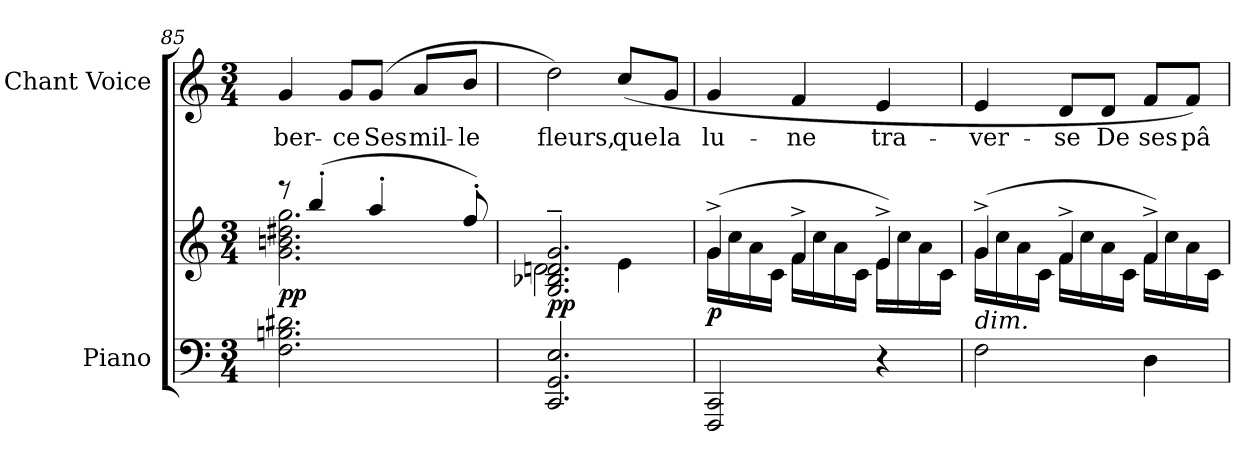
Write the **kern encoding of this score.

**kern	**kern	**dynam	**kern	**text
*part2	*part2	*part2	*part1	*part1
*staff3	*staff2	*staff2/3	*staff1	*staff1
*I"Piano	*	*	*I"Chant Voice	*
*I'Pno	*	*	*	*
*clefF4	*clefG2	*	*clefG2	*
*k[]	*k[]	*	*k[]	*
*M3/4	*M3/4	*	*M3/4	*
=85	=85	=85	=85	=85
*	*^	*	*	*
!	!	!	!LO:DY:b	!	!
2.F\ 2.Bn\ 2.d#X\	8r	2.g\ 2.bn\ 2.dd#X\ 2.gg\	pp	4g/	ber-
.	(4bb'/	.	.	.	.
.	.	.	.	8g/L	-ce
.	4aa'/	.	.	(8g/J	Ses
.	.	.	.	8a/L	mil-
.	8ff'/)	.	.	8b/J	-le
=86	=86	=86	=86	=86	=86
!	!	!	!LO:DY:b	!	!
2.CC/ 2.GG/ 2.E/	2.G/~ 2.B-X/~ 2.d/~ 2.g/~	2dn\	pp	2dd\)	fleurs,
.	.	4e\	.	(8cc/L	que
.	.	.	.	8g/J	la
=87	=87	=87	=87	=87	=87
!	!	!	!LO:DY:b	!	!
2FFF/ 2CC/	(4g^/	16g\LL	p	4g/	lu-
.	.	16cc\	.	.	.
.	.	16a\	.	.	.
.	.	16c\JJ	.	.	.
.	4f^/	16f\LL	.	4f/	-ne
.	.	16cc\	.	.	.
.	.	16a\	.	.	.
.	.	16c\JJ	.	.	.
4r	4e^/)	16e\LL	.	4e/	tra-
.	.	16cc\	.	.	.
.	.	16a\	.	.	.
.	.	16c\JJ	.	.	.
=88	=88	=88	=88	=88	=88
!	!LO:TX:b:i:t=dim.	!	!	!	!
2F\	(4g^/	16g\LL	.	4e/	-ver-
.	.	16cc\	.	.	.
.	.	16a\	.	.	.
.	.	16c\JJ	.	.	.
.	4f^/	16f\LL	.	8d/L	-se
.	.	16cc\	.	.	.
.	.	16a\	.	8d/J	De
.	.	16c\JJ	.	.	.
4D\	4f^/)	16f\LL	.	8f/L	ses
.	.	16cc\	.	.	.
.	.	16a\	.	8f/J)	pâ-
.	.	16c\JJ	.	.	.
*	*v	*v	*	*	*
=	=	=	=	=
*-	*-	*-	*-	*-
